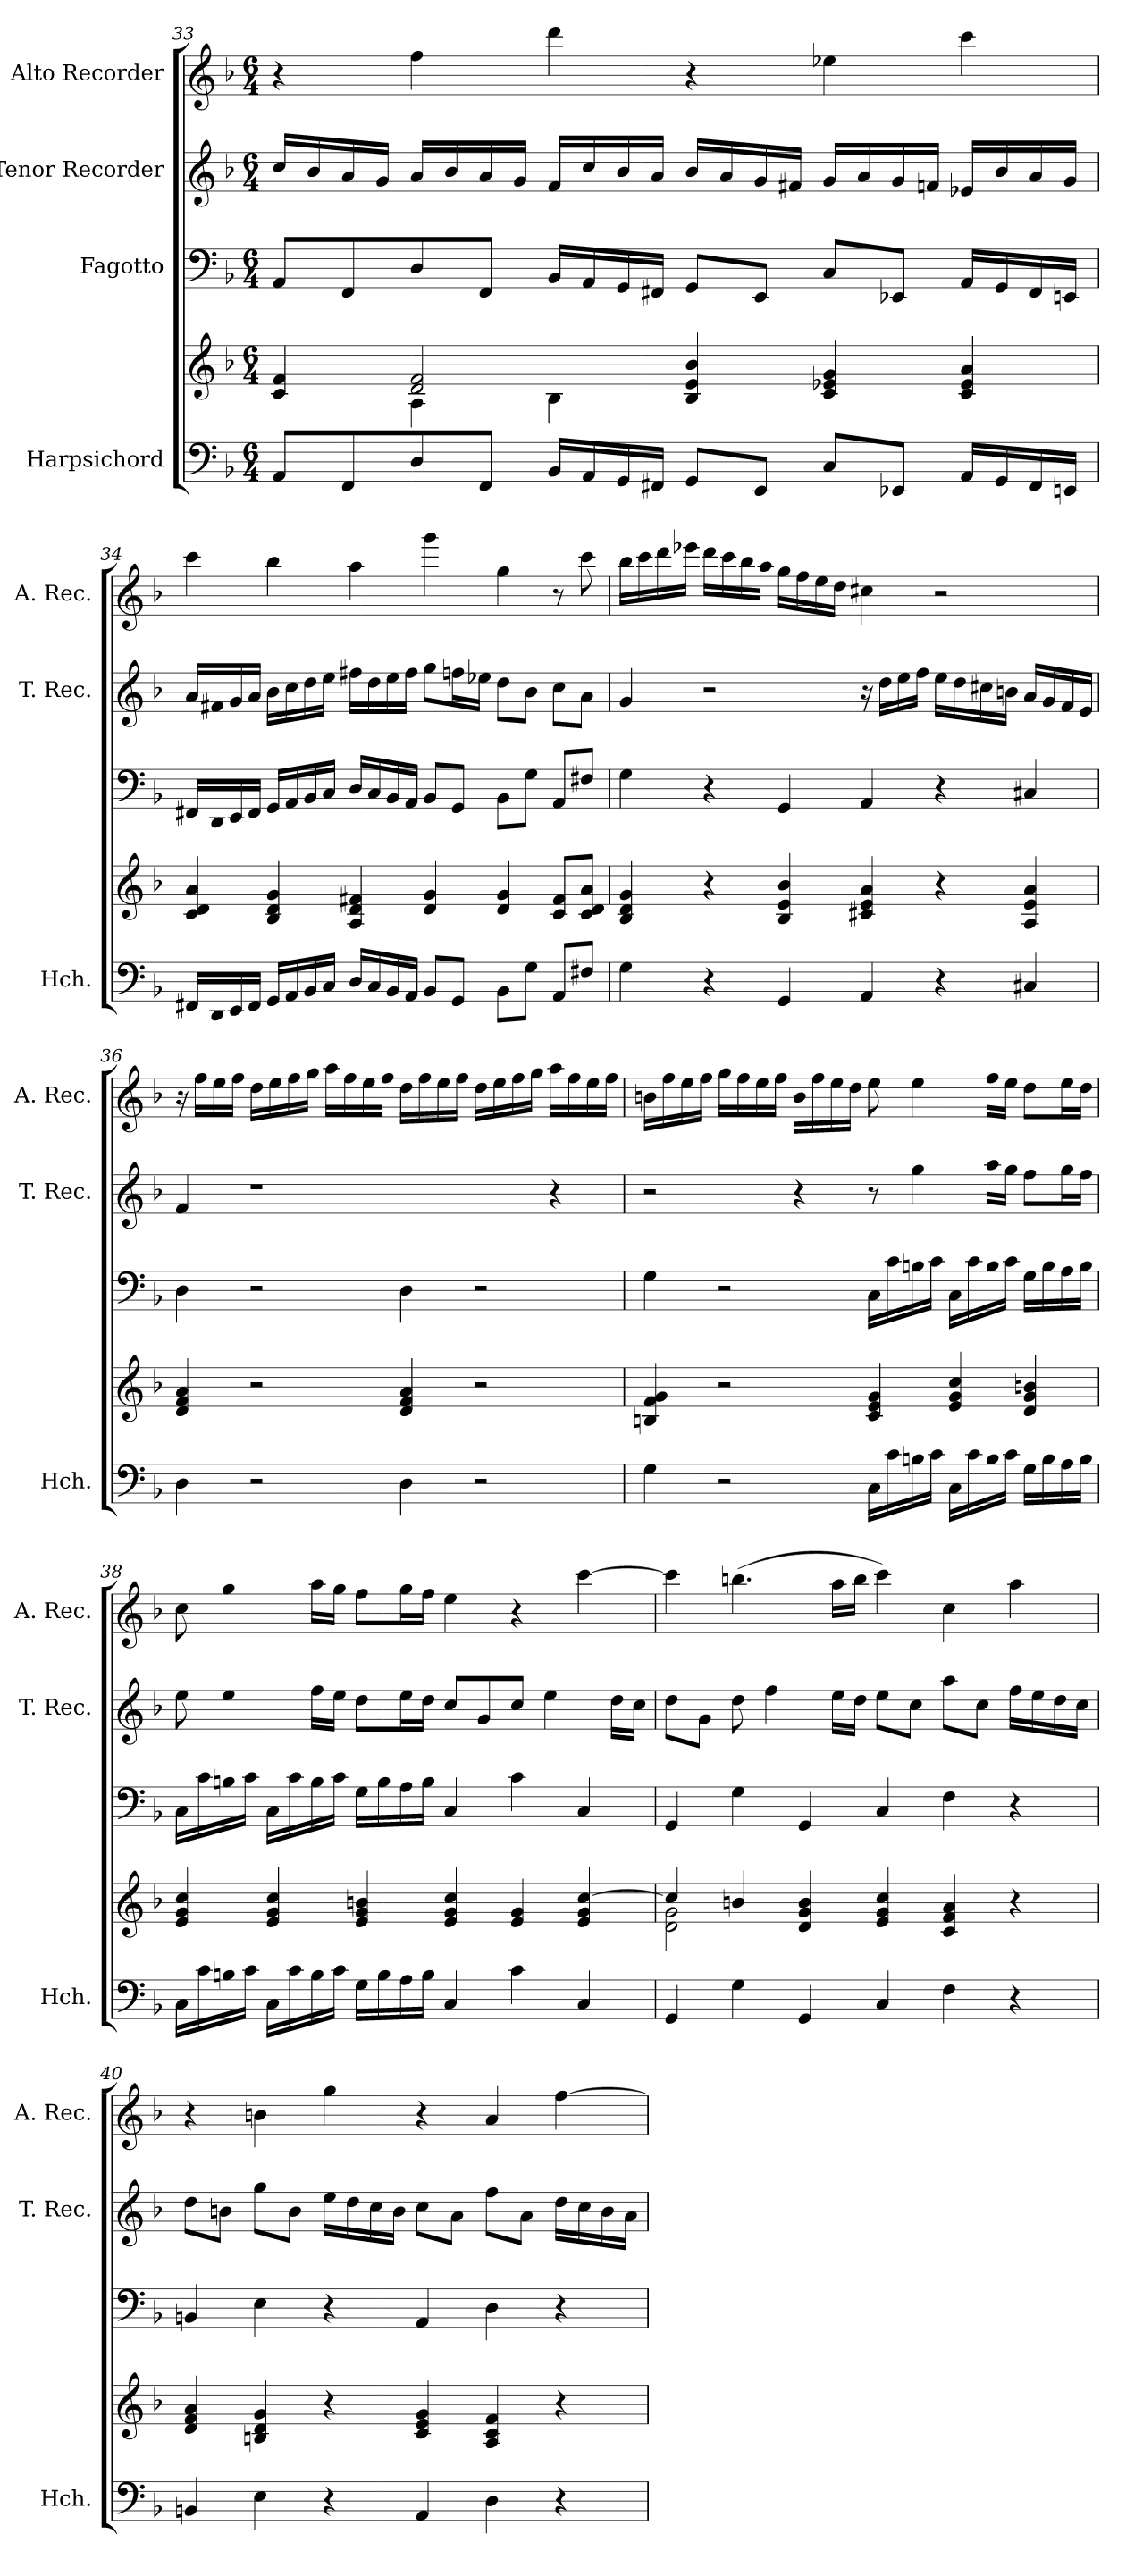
**kern	**kern	**kern	**kern	**kern
*part4	*part4	*part3	*part2	*part1
*staff5	*staff4	*staff3	*staff2	*staff1
*I"Harpsichord	*	*I"Fagotto	*I"Tenor Recorder	*I"Alto Recorder
*I'Hch.	*	*	*I'T. Rec.	*I'A. Rec.
*clefF4	*clefG2	*clefF4	*clefG2	*clefG2
*k[b-]	*k[b-]	*k[b-]	*k[b-]	*k[b-]
*M6/4	*M6/4	*M6/4	*M6/4	*M6/4
=33	=33	=33	=33	=33
*	*^	*	*	*
8AA/L	4c/ 4f/	4ryy	8AA/L	16cc/LL	4r
.	.	.	.	16b-/	.
8FF/	.	.	8FF/	16a/	.
.	.	.	.	16g/JJ	.
8D/	2d/ 2f/	4A\	8D/	16a/LL	4ff\
.	.	.	.	16b-/	.
8FF/J	.	.	8FF/J	16a/	.
.	.	.	.	16g/JJ	.
16BB-/LL	.	4B-\	16BB-/LL	16f/LL	4ddd\
16AA/	.	.	16AA/	16cc/	.
16GG/	.	.	16GG/	16b-/	.
16FF#X/JJ	.	.	16FF#X/JJ	16a/JJ	.
8GG/L	4B-/ 4e/ 4b-/	2.ryy	8GG/L	16b-/LL	4r
.	.	.	.	16a/	.
8EE/J	.	.	8EE/J	16g/	.
.	.	.	.	16f#X/JJ	.
8C/L	4c/ 4e-X/ 4g/	.	8C/L	16g/LL	4ee-X\
.	.	.	.	16a/	.
8EE-X/J	.	.	8EE-X/J	16g/	.
.	.	.	.	16fn/JJ	.
16AA/LL	4c/ 4e-/ 4a/	.	16AA/LL	16e-X/LL	4ccc\
16GG/	.	.	16GG/	16b-/	.
16FF#/	.	.	16FF#/	16a/	.
16EEn/JJ	.	.	16EEn/JJ	16g/JJ	.
*	*v	*v	*	*	*
!!LO:LB:g=z
=34	=34	=34	=34	=34
16FF#X/LL	4c/ 4d/ 4a/	16FF#X/LL	16a/LL	4ccc\
16DD/	.	16DD/	16f#X/	.
16EE/	.	16EE/	16g/	.
16FF#/JJ	.	16FF#/JJ	16a/JJ	.
16GG/LL	4B-/ 4d/ 4g/	16GG/LL	16b-\LL	4bb-\
16AA/	.	16AA/	16cc\	.
16BB-/	.	16BB-/	16dd\	.
16C/JJ	.	16C/JJ	16ee\JJ	.
16D/LL	4A/ 4d/ 4f#X/	16D/LL	16ff#X\LL	4aa\
16C/	.	16C/	16dd\	.
16BB-/	.	16BB-/	16ee\	.
16AA/JJ	.	16AA/JJ	16ff#\JJ	.
8BB-/L	4d/ 4g/	8BB-/L	8gg\L	4ggg\
8GG/J	.	8GG/J	16ffn\L	.
.	.	.	16ee-X\JJ	.
8BB-\L	4d/ 4g/	8BB-\L	8dd\L	4gg\
8G\J	.	8G\J	8b-\J	.
8AA/L	8c/ 8f#/L	8AA/L	8cc\L	8r
8F#X/J	8c/ 8d/ 8a/J	8F#X/J	8a\J	8ccc\
=35	=35	=35	=35	=35
4G\	4B-/ 4d/ 4g/	4G\	4g/	16bb-\LL
.	.	.	.	16ccc\
.	.	.	.	16ddd\
.	.	.	.	16eee-X\JJ
4r	4r	4r	2r	16ddd\LL
.	.	.	.	16ccc\
.	.	.	.	16bb-\
.	.	.	.	16aa\JJ
4GG/	4B-/ 4e/ 4b-/	4GG/	.	16gg\LL
.	.	.	.	16ff\
.	.	.	.	16ee\
.	.	.	.	16dd\JJ
4AA/	4c#X/ 4e/ 4a/	4AA/	16r	4cc#X\
.	.	.	16dd\LL	.
.	.	.	16ee\	.
.	.	.	16ff\JJ	.
4r	4r	4r	16ee\LL	2r
.	.	.	16dd\	.
.	.	.	16cc#X\	.
.	.	.	16bn\JJ	.
4C#X/	4A/ 4e/ 4a/	4C#X/	16a/LL	.
.	.	.	16g/	.
.	.	.	16f/	.
.	.	.	16e/JJ	.
=36	=36	=36	=36	=36
4D\	4d/ 4f/ 4a/	4D\	4f/	16r
.	.	.	.	16ff\LL
.	.	.	.	16ee\
.	.	.	.	16ff\JJ
2r	2r	2r	1r	16dd\LL
.	.	.	.	16ee\
.	.	.	.	16ff\
.	.	.	.	16gg\JJ
.	.	.	.	16aa\LL
.	.	.	.	16ff\
.	.	.	.	16ee\
.	.	.	.	16ff\JJ
4D\	4d/ 4f/ 4a/	4D\	.	16dd\LL
.	.	.	.	16ff\
.	.	.	.	16ee\
.	.	.	.	16ff\JJ
2r	2r	2r	.	16dd\LL
.	.	.	.	16ee\
.	.	.	.	16ff\
.	.	.	.	16gg\JJ
.	.	.	4r	16aa\LL
.	.	.	.	16ff\
.	.	.	.	16ee\
.	.	.	.	16ff\JJ
!!LO:LB:g=z
=37	=37	=37	=37	=37
4G\	4Bn/ 4f/ 4g/	4G\	2r	16bn\LL
.	.	.	.	16ff\
.	.	.	.	16ee\
.	.	.	.	16ff\JJ
2r	2r	2r	.	16gg\LL
.	.	.	.	16ff\
.	.	.	.	16ee\
.	.	.	.	16ff\JJ
.	.	.	4r	16b\LL
.	.	.	.	16ff\
.	.	.	.	16ee\
.	.	.	.	16dd\JJ
16C\LL	4c/ 4e/ 4g/	16C\LL	8r	8ee\
16c\	.	16c\	.	.
16Bn\	.	16Bn\	4gg\	4ee\
16c\JJ	.	16c\JJ	.	.
16C\LL	4e/ 4g/ 4cc/	16C\LL	.	.
16c\	.	16c\	.	.
16B\	.	16B\	16aa\LL	16ff\LL
16c\JJ	.	16c\JJ	16gg\JJ	16ee\JJ
16G\LL	4d/ 4g/ 4bn/	16G\LL	8ff\L	8dd\L
16B\	.	16B\	.	.
16A\	.	16A\	16gg\L	16ee\L
16B\JJ	.	16B\JJ	16ff\JJ	16dd\JJ
=38	=38	=38	=38	=38
16C\LL	4e/ 4g/ 4cc/	16C\LL	8ee\	8cc\
16c\	.	16c\	.	.
16Bn\	.	16Bn\	4ee\	4gg\
16c\JJ	.	16c\JJ	.	.
16C\LL	4e/ 4g/ 4cc/	16C\LL	.	.
16c\	.	16c\	.	.
16B\	.	16B\	16ff\LL	16aa\LL
16c\JJ	.	16c\JJ	16ee\JJ	16gg\JJ
16G\LL	4e/ 4g/ 4bn/	16G\LL	8dd\L	8ff\L
16B\	.	16B\	.	.
16A\	.	16A\	16ee\L	16gg\L
16B\JJ	.	16B\JJ	16dd\JJ	16ff\JJ
4C/	4e/ 4g/ 4cc/	4C/	8cc/L	4ee\
.	.	.	8g/	.
4c\	4e/ 4g/	4c\	8cc/J	4r
.	.	.	4ee\	.
4C/	4e/ 4g/ [4cc/	4C/	.	[4ccc\
.	.	.	16dd\LL	.
.	.	.	16cc\JJ	.
=39	=39	=39	=39	=39
*	*^	*	*	*
4GG/	4cc/]	2d\ 2g\	4GG/	8dd\L	4ccc\]
.	.	.	.	8g\J	.
4G\	4bn/	.	4G\	8dd\	(4.bbn\
.	.	.	.	4ff\	.
4GG/	4d/ 4g/ 4b/	1ryy	4GG/	.	.
.	.	.	.	16ee\LL	16aa\LL
.	.	.	.	16dd\JJ	16bb\JJ
4C/	4e/ 4g/ 4cc/	.	4C/	8ee\L	4ccc\)
.	.	.	.	8cc\J	.
4F\	4c/ 4f/ 4a/	.	4F\	8aa\L	4cc\
.	.	.	.	8cc\J	.
4r	4r	.	4r	16ff\LL	4aa\
.	.	.	.	16ee\	.
.	.	.	.	16dd\	.
.	.	.	.	16cc\JJ	.
*	*v	*v	*	*	*
!!LO:PB:g=z
=40	=40	=40	=40	=40
4BBn/	4d/ 4f/ 4a/	4BBn/	8dd\L	4r
.	.	.	8bn\J	.
4E\	4Bn/ 4d/ 4g/	4E\	8gg\L	4bn\
.	.	.	8b\J	.
4r	4r	4r	16ee\LL	4gg\
.	.	.	16dd\	.
.	.	.	16cc\	.
.	.	.	16b\JJ	.
4AA/	4c/ 4e/ 4g/	4AA/	8cc\L	4r
.	.	.	8a\J	.
4D\	4A/ 4c/ 4f/	4D\	8ff\L	4a/
.	.	.	8a\J	.
4r	4r	4r	16dd\LL	[4ff\
.	.	.	16cc\	.
.	.	.	16b\	.
.	.	.	16a\JJ	.
=	=	=	=	=
*-	*-	*-	*-	*-
